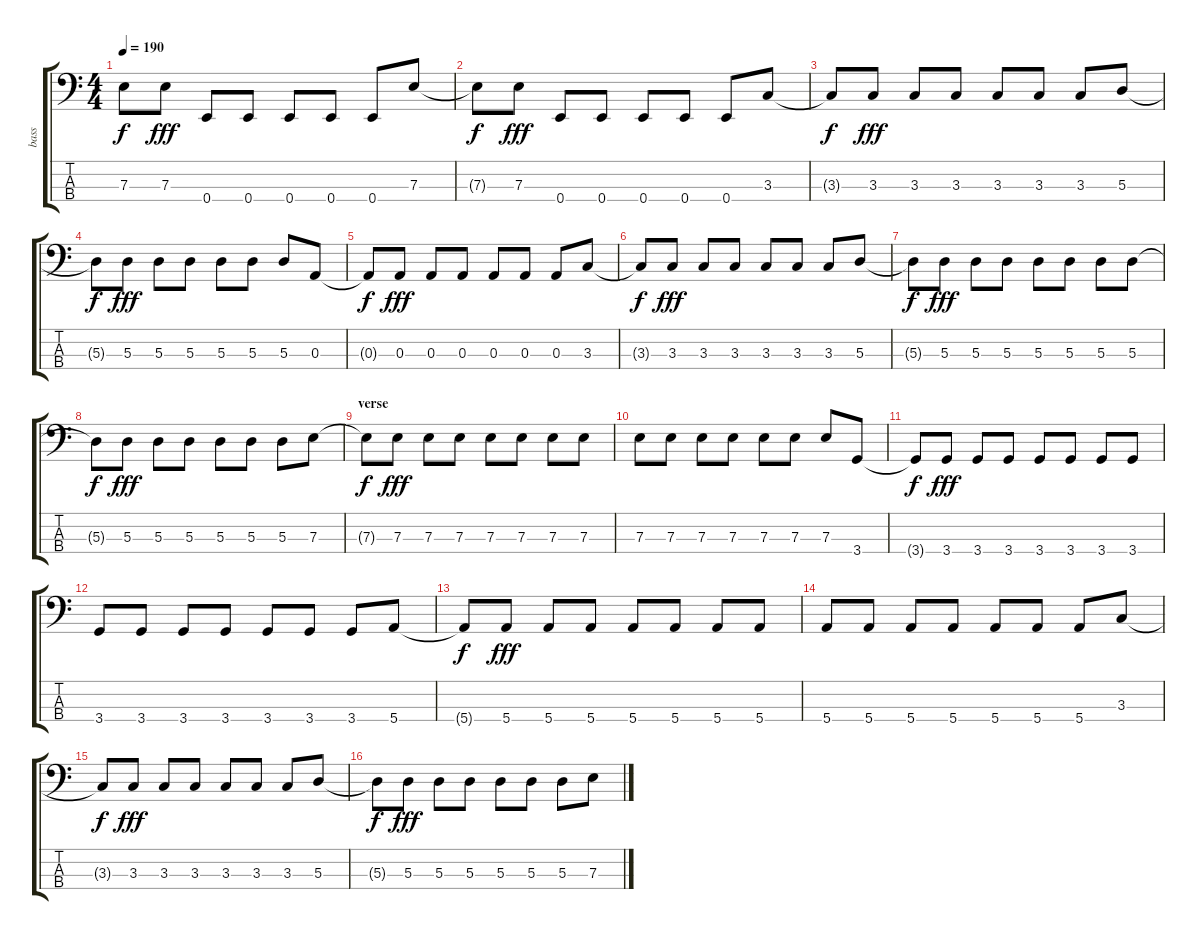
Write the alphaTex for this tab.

\track ("bass" "bass") {instrument electricbassfinger}
\staff {score tabs}
\tuning (G2 D2 A1 E1) {hide}
\ts (4 4)
\tempo 190
\clef f4
\ks c
7.3{t}.8{dy f} 7.3.8{dy fff} 0.4.8 0.4.8 0.4.8 0.4.8 0.4.8 7.3.8 |
7.3{t}.8{dy f} 7.3.8{dy fff} 0.4.8 0.4.8 0.4.8 0.4.8 0.4.8 3.3.8 |
3.3{t}.8{dy f} 3.3.8{dy fff} 3.3.8 3.3.8 3.3.8 3.3.8 3.3.8 5.3.8 |
5.3{t}.8{dy f} 5.3.8{dy fff} 5.3.8 5.3.8 5.3.8 5.3.8 5.3.8 0.3.8 |
0.3{t}.8{dy f} 0.3.8{dy fff} 0.3.8 0.3.8 0.3.8 0.3.8 0.3.8 3.3.8 |
3.3{t}.8{dy f} 3.3.8{dy fff} 3.3.8 3.3.8 3.3.8 3.3.8 3.3.8 5.3.8 |
5.3{t}.8{dy f} 5.3.8{dy fff} 5.3.8 5.3.8 5.3.8 5.3.8 5.3.8 5.3.8 |
5.3{t}.8{dy f} 5.3.8{dy fff} 5.3.8 5.3.8 5.3.8 5.3.8 5.3.8 7.3.8 |
\section ("" "verse")
7.3{t}.8{dy f} 7.3.8{dy fff} 7.3.8 7.3.8 7.3.8 7.3.8 7.3.8 7.3.8 |
7.3.8 7.3.8 7.3.8 7.3.8 7.3.8 7.3.8 7.3.8 3.4.8 |
3.4{t}.8{dy f} 3.4.8{dy fff} 3.4.8 3.4.8 3.4.8 3.4.8 3.4.8 3.4.8 |
3.4.8 3.4.8 3.4.8 3.4.8 3.4.8 3.4.8 3.4.8 5.4.8 |
5.4{t}.8{dy f} 5.4.8{dy fff} 5.4.8 5.4.8 5.4.8 5.4.8 5.4.8 5.4.8 |
5.4.8 5.4.8 5.4.8 5.4.8 5.4.8 5.4.8 5.4.8 3.3.8 |
3.3{t}.8{dy f} 3.3.8{dy fff} 3.3.8 3.3.8 3.3.8 3.3.8 3.3.8 5.3.8 |
5.3{t}.8{dy f} 5.3.8{dy fff} 5.3.8 5.3.8 5.3.8 5.3.8 5.3.8 7.3.8
